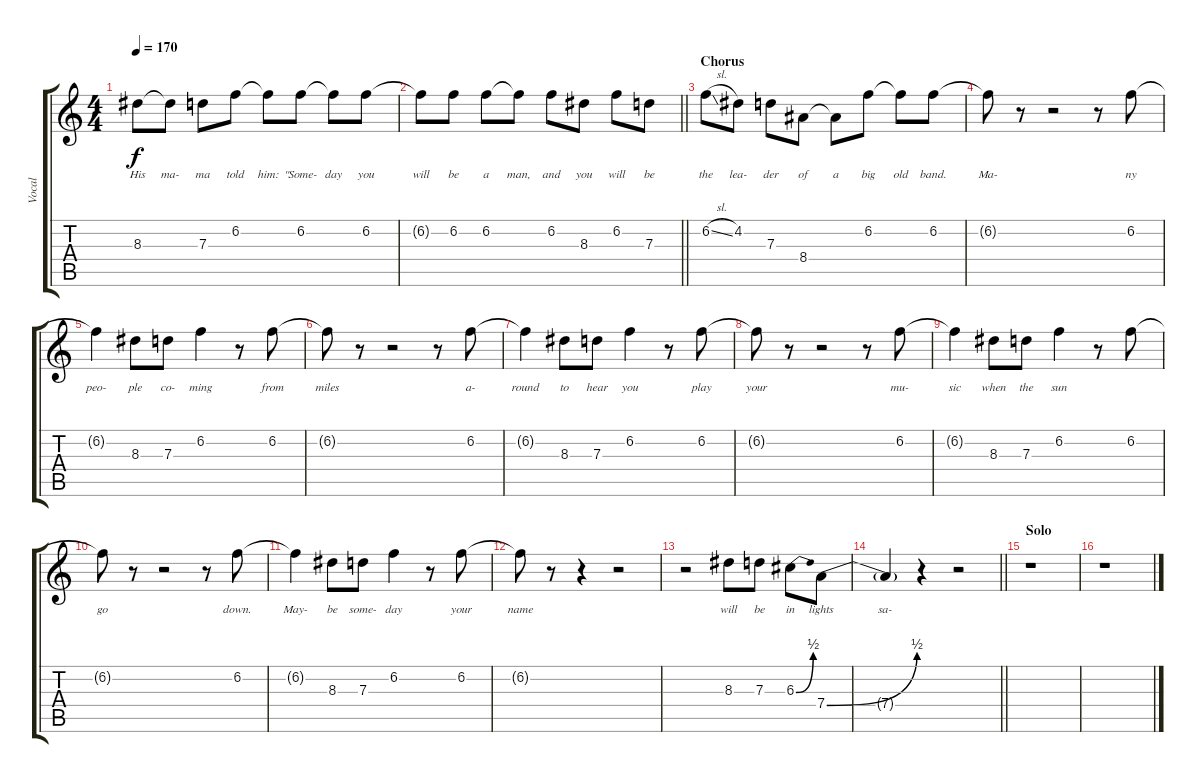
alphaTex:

\track ("Vocal" "Vocal") {instrument electricguitarjazz}
\staff {score tabs}
\tuning (E4 B3 G3 D3 A2 E2) {hide}
\ts (4 4)
\tempo 170
\clef g2
\ks c
8.3.8{lyrics (0 "His") lyrics (1 "") lyrics (2 "") lyrics (3 "") lyrics (4 "") dy f} 8.3{t}.8{lyrics (0 "ma-") lyrics (1 "") lyrics (2 "") lyrics (3 "") lyrics (4 "")} 7.3.8{lyrics (0 "ma") lyrics (1 "") lyrics (2 "") lyrics (3 "") lyrics (4 "")} 6.2.8{lyrics (0 "told") lyrics (1 "") lyrics (2 "") lyrics (3 "") lyrics (4 "")} 6.2{t}.8{lyrics (0 "him:") lyrics (1 "") lyrics (2 "") lyrics (3 "") lyrics (4 "")} 6.2.8{lyrics (0 "\"Some-") lyrics (1 "") lyrics (2 "") lyrics (3 "") lyrics (4 "")} 6.2{t}.8{lyrics (0 "day") lyrics (1 "") lyrics (2 "") lyrics (3 "") lyrics (4 "")} 6.2.8{lyrics (0 "you") lyrics (1 "") lyrics (2 "") lyrics (3 "") lyrics (4 "")} |
\barLineRight lightlight
6.2{t}.8{lyrics (0 "will") lyrics (1 "") lyrics (2 "") lyrics (3 "") lyrics (4 "")} 6.2.8{lyrics (0 "be") lyrics (1 "") lyrics (2 "") lyrics (3 "") lyrics (4 "")} 6.2.8{lyrics (0 "a") lyrics (1 "") lyrics (2 "") lyrics (3 "") lyrics (4 "")} 6.2{t}.8{lyrics (0 "man,") lyrics (1 "") lyrics (2 "") lyrics (3 "") lyrics (4 "")} 6.2.8{lyrics (0 "and") lyrics (1 "") lyrics (2 "") lyrics (3 "") lyrics (4 "")} 8.3.8{lyrics (0 "you") lyrics (1 "") lyrics (2 "") lyrics (3 "") lyrics (4 "")} 6.2.8{lyrics (0 "will") lyrics (1 "") lyrics (2 "") lyrics (3 "") lyrics (4 "")} 7.3.8{lyrics (0 "be") lyrics (1 "") lyrics (2 "") lyrics (3 "") lyrics (4 "")} |
\section ("" "Chorus")
6.2{sl}.8{lyrics (0 "the") lyrics (1 "") lyrics (2 "") lyrics (3 "") lyrics (4 "")} 4.2.8{lyrics (0 "lea-") lyrics (1 "") lyrics (2 "") lyrics (3 "") lyrics (4 "")} 7.3.8{lyrics (0 "der") lyrics (1 "") lyrics (2 "") lyrics (3 "") lyrics (4 "")} 8.4.8{lyrics (0 "of") lyrics (1 "") lyrics (2 "") lyrics (3 "") lyrics (4 "")} 8.4{t}.8{lyrics (0 "a") lyrics (1 "") lyrics (2 "") lyrics (3 "") lyrics (4 "")} 6.2.8{lyrics (0 "big") lyrics (1 "") lyrics (2 "") lyrics (3 "") lyrics (4 "")} 6.2{t}.8{lyrics (0 "old") lyrics (1 "") lyrics (2 "") lyrics (3 "") lyrics (4 "")} 6.2.8{lyrics (0 "band.") lyrics (1 "") lyrics (2 "") lyrics (3 "") lyrics (4 "")} |
6.2{t}.8{lyrics (0 "Ma-") lyrics (1 "") lyrics (2 "") lyrics (3 "") lyrics (4 "")} r.8 r.2 r.8 6.2.8{lyrics (0 "ny") lyrics (1 "") lyrics (2 "") lyrics (3 "") lyrics (4 "")} |
6.2{t}.4{lyrics (0 "peo-") lyrics (1 "") lyrics (2 "") lyrics (3 "") lyrics (4 "")} 8.3.8{lyrics (0 "ple") lyrics (1 "") lyrics (2 "") lyrics (3 "") lyrics (4 "")} 7.3.8{lyrics (0 "co-") lyrics (1 "") lyrics (2 "") lyrics (3 "") lyrics (4 "")} 6.2.4{lyrics (0 "ming") lyrics (1 "") lyrics (2 "") lyrics (3 "") lyrics (4 "")} r.8 6.2.8{lyrics (0 "from") lyrics (1 "") lyrics (2 "") lyrics (3 "") lyrics (4 "")} |
6.2{t}.8{lyrics (0 "miles") lyrics (1 "") lyrics (2 "") lyrics (3 "") lyrics (4 "")} r.8 r.2 r.8 6.2.8{lyrics (0 "a-") lyrics (1 "") lyrics (2 "") lyrics (3 "") lyrics (4 "")} |
6.2{t}.4{lyrics (0 "round") lyrics (1 "") lyrics (2 "") lyrics (3 "") lyrics (4 "")} 8.3.8{lyrics (0 "to") lyrics (1 "") lyrics (2 "") lyrics (3 "") lyrics (4 "")} 7.3.8{lyrics (0 "hear") lyrics (1 "") lyrics (2 "") lyrics (3 "") lyrics (4 "")} 6.2.4{lyrics (0 "you") lyrics (1 "") lyrics (2 "") lyrics (3 "") lyrics (4 "")} r.8 6.2.8{lyrics (0 "play") lyrics (1 "") lyrics (2 "") lyrics (3 "") lyrics (4 "")} |
6.2{t}.8{lyrics (0 "your") lyrics (1 "") lyrics (2 "") lyrics (3 "") lyrics (4 "")} r.8 r.2 r.8 6.2.8{lyrics (0 "mu-") lyrics (1 "") lyrics (2 "") lyrics (3 "") lyrics (4 "")} |
6.2{t}.4{lyrics (0 "sic") lyrics (1 "") lyrics (2 "") lyrics (3 "") lyrics (4 "")} 8.3.8{lyrics (0 "when") lyrics (1 "") lyrics (2 "") lyrics (3 "") lyrics (4 "")} 7.3.8{lyrics (0 "the") lyrics (1 "") lyrics (2 "") lyrics (3 "") lyrics (4 "")} 6.2.4{lyrics (0 "sun") lyrics (1 "") lyrics (2 "") lyrics (3 "") lyrics (4 "")} r.8 6.2.8{lyrics (0 "") lyrics (1 "") lyrics (2 "") lyrics (3 "") lyrics (4 "")} |
6.2{t}.8{lyrics (0 "go") lyrics (1 "") lyrics (2 "") lyrics (3 "") lyrics (4 "")} r.8 r.2 r.8 6.2.8{lyrics (0 "down.") lyrics (1 "") lyrics (2 "") lyrics (3 "") lyrics (4 "")} |
6.2{t}.4{lyrics (0 "May-") lyrics (1 "") lyrics (2 "") lyrics (3 "") lyrics (4 "")} 8.3.8{lyrics (0 "be") lyrics (1 "") lyrics (2 "") lyrics (3 "") lyrics (4 "")} 7.3.8{lyrics (0 "some-") lyrics (1 "") lyrics (2 "") lyrics (3 "") lyrics (4 "")} 6.2.4{lyrics (0 "day") lyrics (1 "") lyrics (2 "") lyrics (3 "") lyrics (4 "")} r.8 6.2.8{lyrics (0 "your") lyrics (1 "") lyrics (2 "") lyrics (3 "") lyrics (4 "")} |
6.2{t}.8{lyrics (0 "name") lyrics (1 "") lyrics (2 "") lyrics (3 "") lyrics (4 "")} r.8 r.4 r.2 |
r.2 8.3.8{lyrics (0 "will") lyrics (1 "") lyrics (2 "") lyrics (3 "") lyrics (4 "")} 7.3.8{lyrics (0 "be") lyrics (1 "") lyrics (2 "") lyrics (3 "") lyrics (4 "")} 6.3{be (bend 0 0 60 2)}.8{lyrics (0 "in") lyrics (1 "") lyrics (2 "") lyrics (3 "") lyrics (4 "")} 7.4{be (bend 0 0 60 2)}.8{lyrics (0 "lights") lyrics (1 "") lyrics (2 "") lyrics (3 "") lyrics (4 "")} |
\barLineRight lightlight
7.4{t}.4{lyrics (0 "sa-") lyrics (1 "") lyrics (2 "") lyrics (3 "") lyrics (4 "")} r.4 r.2 |
\section ("" "Solo")
r.1 |
r.1
